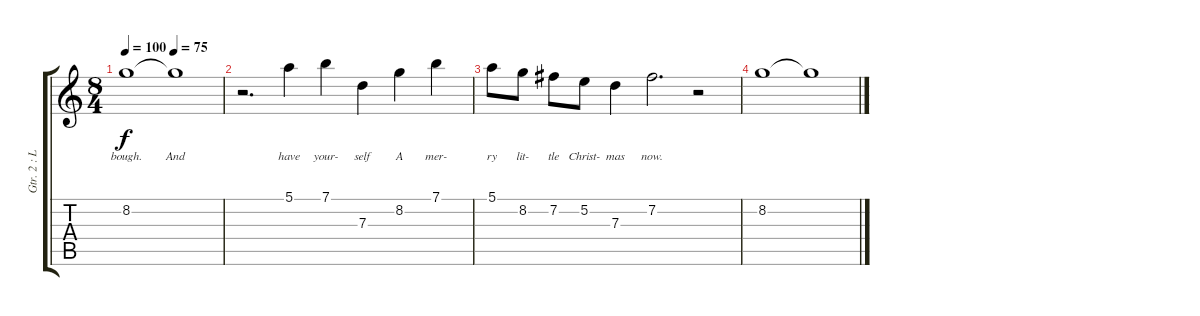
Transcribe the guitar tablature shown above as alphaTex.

\track ("Gtr. 2 : Lead" "Gtr. 2 : L") {instrument electricguitarjazz}
\staff {score tabs}
\tuning (E4 B3 G3 D3 A2 E2) {hide}
\ts (8 4)
\tempo 100
\tempo (75 0.5)
\clef g2
\ks c
8.2.1{lyrics (0 "bough.") lyrics (1 "") lyrics (2 "") lyrics (3 "") lyrics (4 "") dy f} 8.2{t}.1{lyrics (0 "And") lyrics (1 "") lyrics (2 "") lyrics (3 "") lyrics (4 "")} |
r.2{d} 5.1.4{lyrics (0 "have") lyrics (1 "") lyrics (2 "") lyrics (3 "") lyrics (4 "")} 7.1.4{lyrics (0 "your-") lyrics (1 "") lyrics (2 "") lyrics (3 "") lyrics (4 "")} 7.3.4{lyrics (0 "self") lyrics (1 "") lyrics (2 "") lyrics (3 "") lyrics (4 "")} 8.2.4{lyrics (0 "A") lyrics (1 "") lyrics (2 "") lyrics (3 "") lyrics (4 "")} 7.1.4{lyrics (0 "mer-") lyrics (1 "") lyrics (2 "") lyrics (3 "") lyrics (4 "")} |
5.1.8{lyrics (0 "ry") lyrics (1 "") lyrics (2 "") lyrics (3 "") lyrics (4 "")} 8.2.8{lyrics (0 "lit-") lyrics (1 "") lyrics (2 "") lyrics (3 "") lyrics (4 "")} 7.2.8{lyrics (0 "tle") lyrics (1 "") lyrics (2 "") lyrics (3 "") lyrics (4 "")} 5.2.8{lyrics (0 "Christ-") lyrics (1 "") lyrics (2 "") lyrics (3 "") lyrics (4 "")} 7.3.4{lyrics (0 "mas") lyrics (1 "") lyrics (2 "") lyrics (3 "") lyrics (4 "")} 7.2.2{d lyrics (0 "now.") lyrics (1 "") lyrics (2 "") lyrics (3 "") lyrics (4 "")} r.2 |
8.2.1{lyrics (0 "") lyrics (1 "") lyrics (2 "") lyrics (3 "") lyrics (4 "")} 8.2{t}.1
